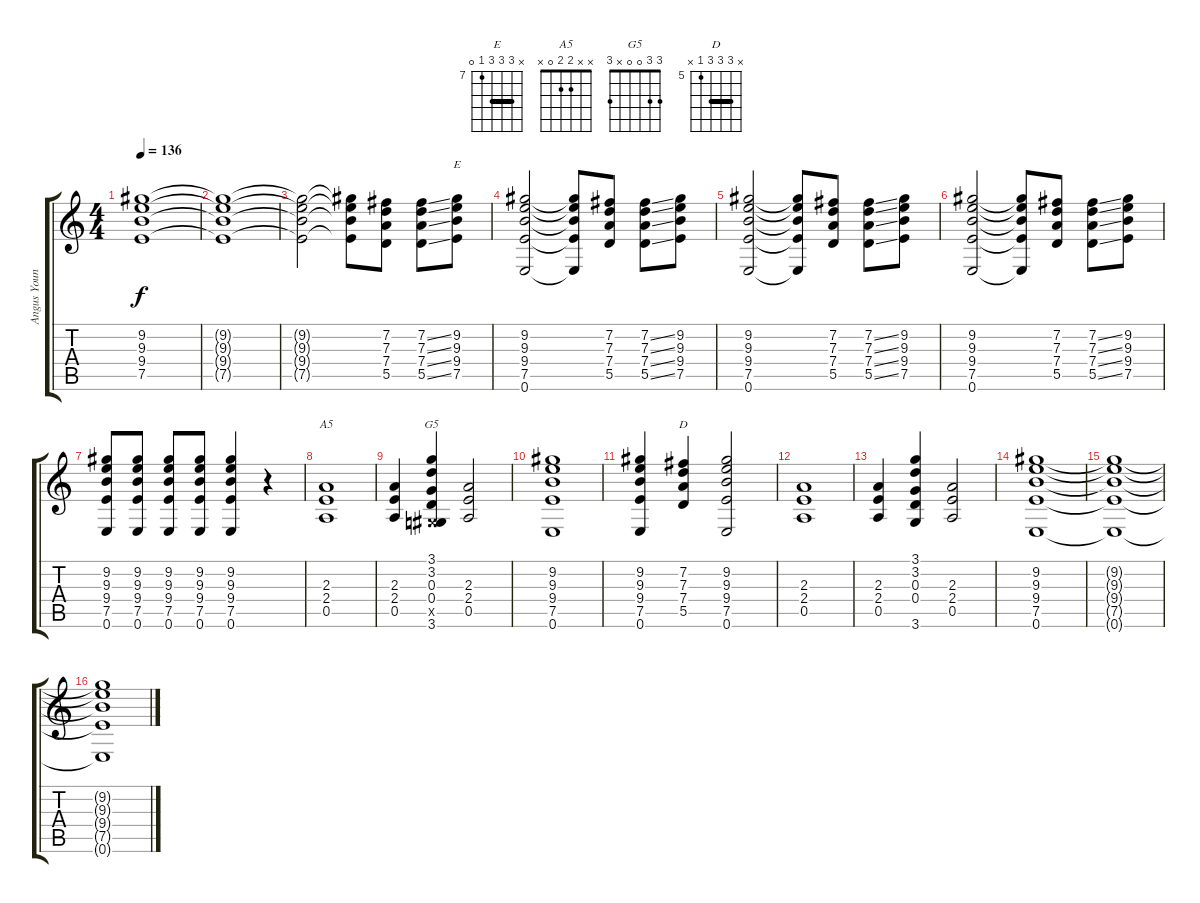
\track ("Angus Young " "Angus Youn") {instrument overdrivenguitar}
\staff {score tabs}
\tuning (E4 B3 G3 D3 A2 E2) {hide}
\chord ("E" x 9 9 9 7 0) {firstfret 7 barre 9}
\chord ("A5" x x 2 2 0 x)
\chord ("G5" 3 3 0 0 x 3)
\chord ("D" x 7 7 7 5 x) {firstfret 5 barre 7}
\ts (4 4)
\tempo 136
\clef g2
\ks c
(9.2{t} 9.3{t} 9.4{t} 7.5{t}).1{dy f} |
(9.2{t} 9.3{t} 9.4{t} 7.5{t}).1 |
(9.2{t} 9.3{t} 9.4{t} 7.5{t}).2 (9.2{t} 9.3{t} 9.4{t} 7.5{t}).8 (7.2 7.3 7.4 5.5).8 (7.2{ss} 7.3{ss} 7.4{ss} 5.5{ss}).8 (9.2 9.3 9.4 7.5).8{ch "E"} |
(9.2 9.3 9.4 7.5 0.6).2 (9.2{t} 9.3{t} 9.4{t} 7.5{t} 0.6{t}).8 (7.2 7.3 7.4 5.5).8 (7.2{ss} 7.3{ss} 7.4{ss} 5.5{ss}).8 (9.2 9.3 9.4 7.5).8 |
(9.2 9.3 9.4 7.5 0.6).2 (9.2{t} 9.3{t} 9.4{t} 7.5{t} 0.6{t}).8 (7.2 7.3 7.4 5.5).8 (7.2{ss} 7.3{ss} 7.4{ss} 5.5{ss}).8 (9.2 9.3 9.4 7.5).8 |
(9.2 9.3 9.4 7.5 0.6).2 (9.2{t} 9.3{t} 9.4{t} 7.5{t} 0.6{t}).8 (7.2 7.3 7.4 5.5).8 (7.2{ss} 7.3{ss} 7.4{ss} 5.5{ss}).8 (9.2 9.3 9.4 7.5).8 |
(9.2 9.3 9.4 7.5 0.6).8 (9.2 9.3 9.4 7.5 0.6).8 (9.2 9.3 9.4 7.5 0.6).8 (9.2 9.3 9.4 7.5 0.6).8 (9.2 9.3 9.4 7.5 0.6).4 r.4 |
(2.3 2.4 0.5).1{ch "A5"} |
(2.3 2.4 0.5).4 (3.1 3.2 0.3 0.4 -1.5{x} 3.6).4{ch "G5"} (2.3 2.4 0.5).2 |
(9.2 9.3 9.4 7.5 0.6).1 |
(9.2 9.3 9.4 7.5 0.6).4 (7.2 7.3 7.4 5.5).4{ch "D"} (9.2 9.3 9.4 7.5 0.6).2 |
(2.3 2.4 0.5).1 |
(2.3 2.4 0.5).4 (3.1 3.2 0.3 0.4 3.6).4 (2.3 2.4 0.5).2 |
(9.2 9.3 9.4 7.5 0.6).1 |
(9.2{t} 9.3{t} 9.4{t} 7.5{t} 0.6{t}).1 |
(9.2{t} 9.3{t} 9.4{t} 7.5{t} 0.6{t}).1
